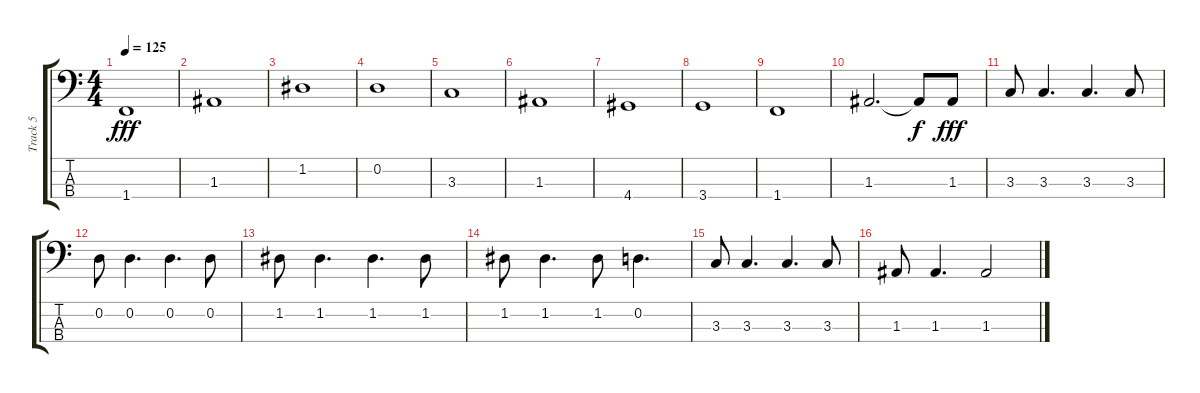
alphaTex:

\track ("Track 5" "Track 5") {instrument electricbassfinger}
\staff {score tabs}
\tuning (G2 D2 A1 E1) {hide}
\ts (4 4)
\tempo 125
\clef f4
\ks c
1.4.1{dy fff} |
1.3.1 |
1.2.1 |
0.2.1 |
3.3.1 |
1.3.1 |
4.4.1 |
3.4.1 |
1.4.1 |
1.3.2{d} 1.3{t}.8{dy f} 1.3.8{dy fff} |
3.3.8 3.3.4{d} 3.3.4{d} 3.3.8 |
0.2.8 0.2.4{d} 0.2.4{d} 0.2.8 |
1.2.8 1.2.4{d} 1.2.4{d} 1.2.8 |
1.2.8 1.2.4{d} 1.2.8 0.2.4{d} |
3.3.8 3.3.4{d} 3.3.4{d} 3.3.8 |
1.3.8 1.3.4{d} 1.3.2
